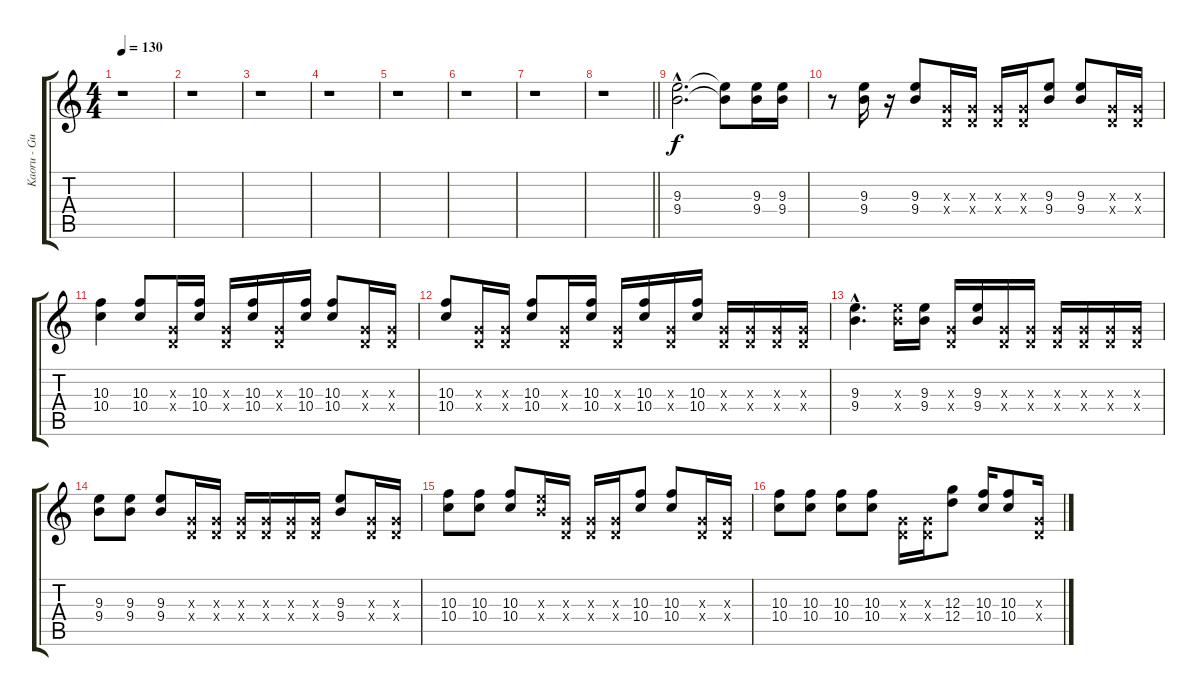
\track ("Kaoru - Guitar 1" "Kaoru - Gu") {instrument overdrivenguitar}
\staff {score tabs}
\tuning (E4 B3 G3 D3 A2 E2) {hide}
\ts (4 4)
\tempo 130
\clef g2
\ks c
r.1{dy f} |
r.1 |
r.1 |
r.1 |
r.1 |
r.1 |
r.1 |
\barLineRight lightlight
r.1 |
(9.3{hac} 9.4{hac}).2{d} (9.3{t} 9.4{t}).8 (9.3 9.4).16 (9.3 9.4).16 |
r.8 (9.3 9.4).16 r.16 (9.3 9.4).8 (0.3{x} 0.4{x}).16 (0.3{x} 0.4{x}).16 (0.3{x} 0.4{x}).16 (0.3{x} 0.4{x}).16 (9.3 9.4).8 (9.3 9.4).8 (0.3{x} 0.4{x}).16 (0.3{x} 0.4{x}).16 |
(10.3 10.4).4 (10.3 10.4).8 (0.3{x} 0.4{x}).16 (10.3 10.4).16 (0.3{x} 0.4{x}).16 (10.3 10.4).16 (0.3{x} 0.4{x}).16 (10.3 10.4).16 (10.3 10.4).8 (0.3{x} 0.4{x}).16 (0.3{x} 0.4{x}).16 |
(10.3 10.4).8 (0.3{x} 0.4{x}).16 (0.3{x} 0.4{x}).16 (10.3 10.4).8 (0.3{x} 0.4{x}).16 (10.3 10.4).16 (0.3{x} 0.4{x}).16 (10.3 10.4).16 (0.3{x} 0.4{x}).16 (10.3 10.4).16 (0.3{x} 0.4{x}).16 (0.3{x} 0.4{x}).16 (0.3{x} 0.4{x}).16 (0.3{x} 0.4{x}).16 |
(9.3{hac} 9.4{hac}).4{d} (9.3{x} 9.4{x}).16 (9.3 9.4).16 (0.3{x} 0.4{x}).16 (9.3 9.4).16 (0.3{x} 0.4{x}).16 (0.3{x} 0.4{x}).16 (0.3{x} 0.4{x}).16 (0.3{x} 0.4{x}).16 (0.3{x} 0.4{x}).16 (0.3{x} 0.4{x}).16 |
(9.3 9.4).8 (9.3 9.4).8 (9.3 9.4).8 (0.3{x} 0.4{x}).16 (0.3{x} 0.4{x}).16 (0.3{x} 0.4{x}).16 (0.3{x} 0.4{x}).16 (0.3{x} 0.4{x}).16 (0.3{x} 0.4{x}).16 (9.3 9.4).8 (0.3{x} 0.4{x}).16 (0.3{x} 0.4{x}).16 |
(10.3 10.4).8 (10.3 10.4).8 (10.3 10.4).8 (9.3{x} 9.4{x}).16 (0.3{x} 0.4{x}).16 (0.3{x} 0.4{x}).16 (0.3{x} 0.4{x}).16 (10.3 10.4).8 (10.3 10.4).8 (0.3{x} 0.4{x}).16 (0.3{x} 0.4{x}).16 |
(10.3 10.4).8 (10.3 10.4).8 (10.3 10.4).8 (10.3 10.4).8 (0.3{x} 0.4{x}).16 (0.3{x} 0.4{x}).16 (12.3 12.4).8 (10.3 10.4).16 (10.3 10.4).8 (0.3{x} 0.4{x}).16
